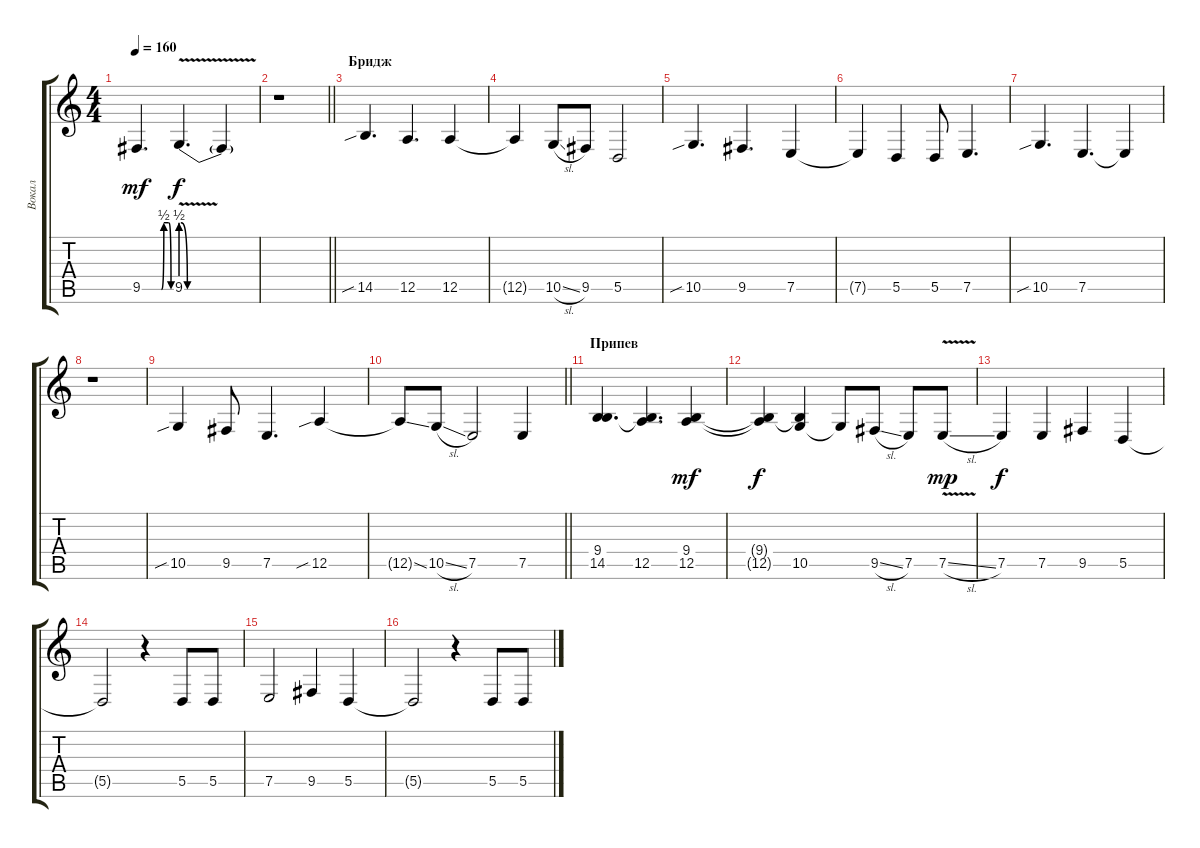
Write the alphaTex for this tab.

\track ("Вокал" "Вокал") {instrument bassoon}
\staff {score tabs}
\tuning (E4 B3 G3 D3 A2 E2) {hide}
\ts (4 4)
\tempo 160
\clef g2
\ks c
9.5{be (custom 0 0 15 0 24 0 40 0 45 2 55 2 60 0)}.4{d dy mf} 9.5{be (custom 0 2 5 0 15 0 20 0 60 0) v}.4{d dy f} 9.5{t}.4 |
\barLineRight lightlight
r.1 |
\section ("" "Бридж")
14.5{sib}.4{d} 12.5.4{d} 12.5.4 |
12.5{t}.4 10.5{sl}.8 9.5.8 5.5.2 |
10.5{sib}.4{d} 9.5.4{d} 7.5.4 |
7.5{t}.4 5.5.4 5.5.8 7.5.4{d} |
10.5{sib}.4{d} 7.5.4{d} 7.5{t}.4 |
r.1 |
10.5{sib}.4 9.5.8 7.5.4{d} 12.5{sib}.4 |
\barLineRight lightlight
12.5{ss t}.8 10.5{sl}.8 7.5.2 7.5.4{volume 16} |
\section ("" "Припев")
(9.4 14.5).4{d} (9.4{t} 12.5).4{d} (9.4 12.5).4{dy mf} |
(9.4{t} 12.5{t}).4{dy f} (9.4{t} 10.5).4 10.5{t}.8 9.5{sl}.8 7.5.8 7.5{v sl}.8{dy mp} |
7.5.4{dy f} 7.5.4 9.5.4 5.5.4 |
5.5{t}.2 r.4 5.5.8 5.5.8 |
7.5.2 9.5.4 5.5.4 |
5.5{t}.2 r.4 5.5.8 5.5.8
